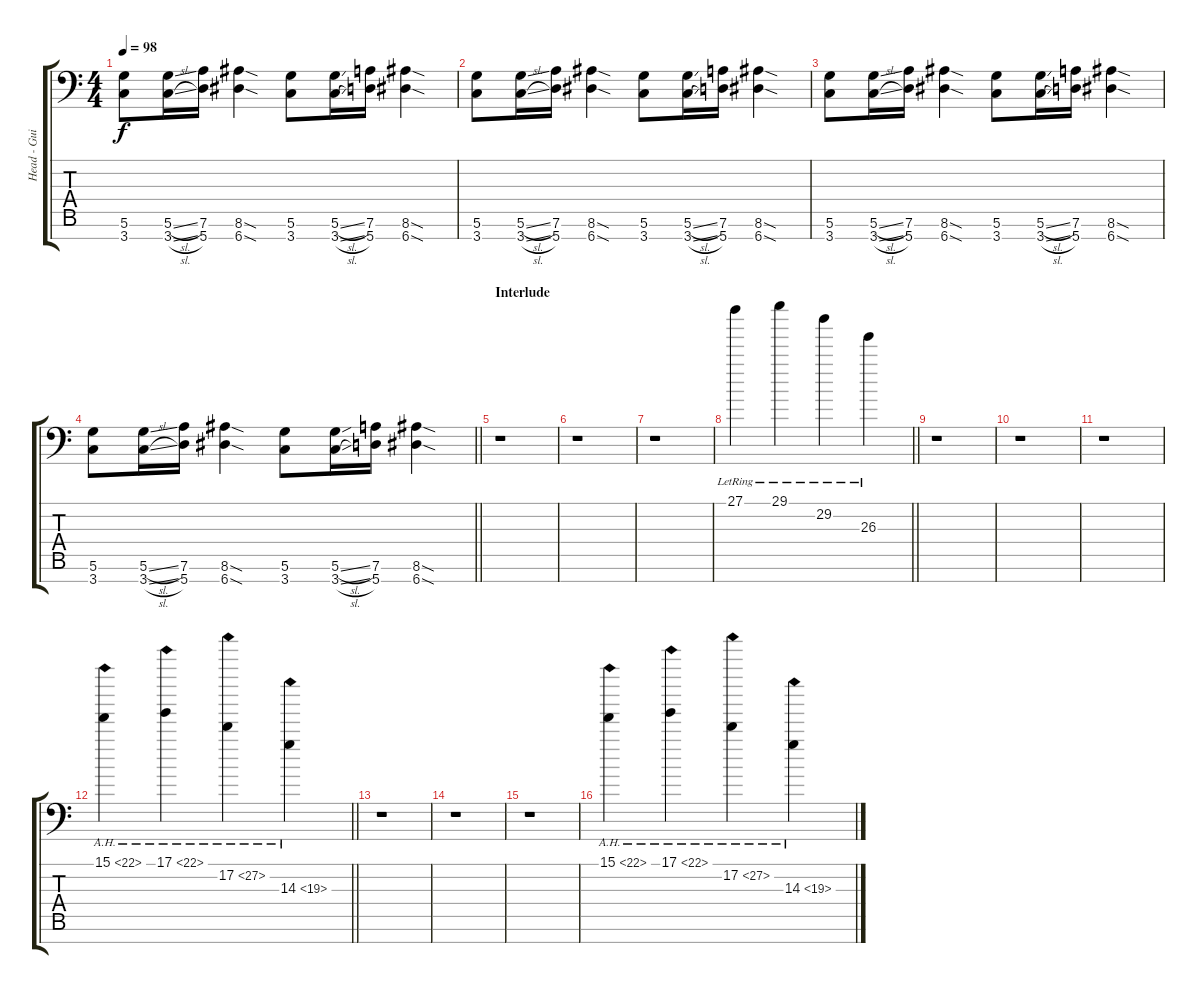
\track ("Head - Guitar" "Head - Gui") {instrument distortionguitar}
\staff {score tabs}
\tuning (D4 A3 F3 C3 G2 D2 A1) {hide}
\ts (4 4)
\tempo 98
\clef f4
\ks c
(5.6 3.7).8{dy f} (5.6{sl} 3.7{sl}).16 (7.6 5.7).16 (8.6{sod} 6.7{sod}).4 (5.6 3.7).8 (5.6{sl} 3.7{sl}).16 (7.6 5.7).16 (8.6{sod} 6.7{sod}).4 |
(5.6 3.7).8 (5.6{sl} 3.7{sl}).16 (7.6 5.7).16 (8.6{sod} 6.7{sod}).4 (5.6 3.7).8 (5.6{sl} 3.7{sl}).16 (7.6 5.7).16 (8.6{sod} 6.7{sod}).4 |
(5.6 3.7).8 (5.6{sl} 3.7{sl}).16 (7.6 5.7).16 (8.6{sod} 6.7{sod}).4 (5.6 3.7).8 (5.6{sl} 3.7{sl}).16 (7.6 5.7).16 (8.6{sod} 6.7{sod}).4 |
\barLineRight lightlight
(5.6 3.7).8 (5.6{sl} 3.7{sl}).16 (7.6 5.7).16 (8.6{sod} 6.7{sod}).4 (5.6 3.7).8 (5.6{sl} 3.7{sl}).16 (7.6 5.7).16 (8.6{sod} 6.7{sod}).4 |
\section ("" "Interlude")
r.1 |
r.1 |
r.1 |
\barLineRight lightlight
27.1{lr}.4{instrument marimba} 29.1{lr}.4 29.2{lr}.4 26.3{lr}.4 |
r.1 |
r.1 |
r.1 |
\barLineRight lightlight
15.1{ah 7}.4{volume 13 instrument marimba} 17.1{ah 5}.4 17.2{ah 10}.4 14.3{ah 5}.4 |
r.1 |
r.1 |
r.1 |
15.1{ah 7}.4{volume 13 instrument marimba} 17.1{ah 5}.4 17.2{ah 10}.4 14.3{ah 5}.4
